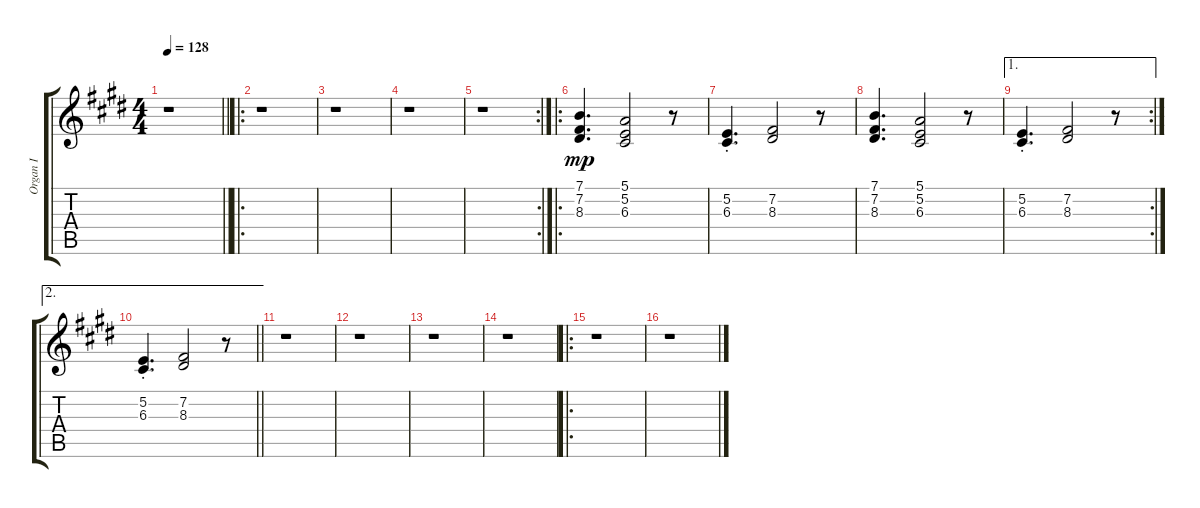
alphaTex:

\track ("Organ I" "Organ I") {instrument rockorgan}
\staff {score tabs}
\tuning (E4 B3 G3 D3 A2 E2) {hide}
\ts (4 4)
\tempo 128
\clef g2
\barLineRight lightlight
\ks c#minor
r.1{dy mp} |
\ro
\ks e
r.1 |
\ks c#minor
r.1 |
r.1 |
\rc 2
r.1 |
\ro
\ks e
(7.1 7.2 8.3).4{d} (5.1 5.2 6.3).2 r.8 |
\ks c#minor
(5.2{st} 6.3{st}).4{d} (7.2 8.3).2 r.8 |
(7.1 7.2 8.3).4{d} (5.1 5.2 6.3).2 r.8 |
\ae 1
\rc 2
(5.2{st} 6.3{st}).4{d} (7.2 8.3).2 r.8 |
\ae 2
\barLineRight lightlight
(5.2{st} 6.3{st}).4{d} (7.2 8.3).2 r.8 |
\ks e
r.1 |
\ks c#minor
r.1 |
r.1 |
r.1 |
\ro
\ks e
r.1 |
\ks c#minor
r.1
